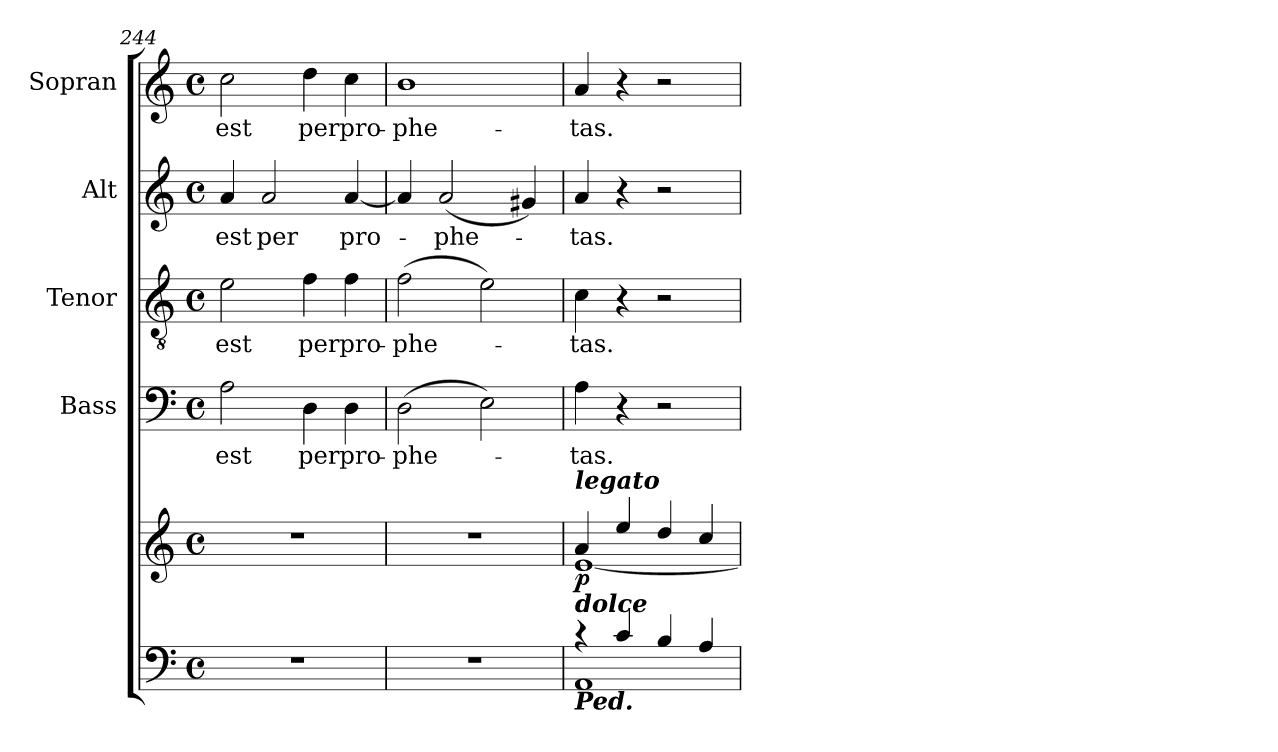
**kern	**kern	**dynam	**kern	**text	**kern	**text	**kern	**text	**kern	**text
*part5	*part5	*part5	*part4	*part4	*part3	*part3	*part2	*part2	*part1	*part1
*staff6	*staff5	*staff5/6	*staff4	*staff4	*staff3	*staff3	*staff2	*staff2	*staff1	*staff1
*	*	*	*I"Bass	*	*I"Tenor	*	*I"Alt	*	*I"Sopran	*
*	*	*	*I'B.	*	*I'T.	*	*I'A.	*	*I'S.	*
*clefF4	*clefG2	*	*clefF4	*	*clefGv2	*	*clefG2	*	*clefG2	*
*k[]	*k[]	*	*k[]	*	*k[]	*	*k[]	*	*k[]	*
*C:	*C:	*	*C:	*	*C:	*	*C:	*	*C:	*
*M4/4	*M4/4	*	*M4/4	*	*M4/4	*	*M4/4	*	*M4/4	*
*met(c)	*met(c)	*	*met(c)	*	*met(c)	*	*met(c)	*	*met(c)	*
=244	=244	=244	=244	=244	=244	=244	=244	=244	=244	=244
!	!	!	!	!LO:LY:b	!	!LO:LY:b	!	!LO:LY:b	!	!LO:LY:b
1r	1r	.	2A\	est	2e\	est	4a/	est	2cc\	est
!	!	!	!	!	!	!	!	!LO:LY:b	!	!
.	.	.	.	.	.	.	2a/	per	.	.
!	!	!	!	!LO:LY:b	!	!LO:LY:b	!	!	!	!LO:LY:b
.	.	.	4D\	per	4f\	per	.	.	4dd\	per
!	!	!	!	!LO:LY:b	!	!LO:LY:b	!	!LO:LY:b	!	!LO:LY:b
.	.	.	4D\	pro-	4f\	pro-	[4a/	pro-	4cc\	pro-
=245	=245	=245	=245	=245	=245	=245	=245	=245	=245	=245
!	!	!	!	!LO:LY:b	!	!LO:LY:b	!	!	!	!LO:LY:b
1r	1r	.	(>2D\	-phe-	(>2f\	-phe-	4a/]	.	1b	-phe-
!	!	!	!	!	!	!	!	!LO:LY:b	!	!
.	.	.	.	.	.	.	(<2a/	-phe-	.	.
.	.	.	2E\)	.	2e\)	.	.	.	.	.
.	.	.	.	.	.	.	4g#X/)	.	.	.
=246	=246	=246	=246	=246	=246	=246	=246	=246	=246	=246
*^	*^	*	*	*	*	*	*	*	*	*
!	!	!LO:TX:b:Bi:t=dolce	!	!	!	!	!	!	!	!	!	!
!	!	!LO:TX:a:Bi:t=legato	!	!	!	!	!	!	!	!	!	!
!LO:TX:b:Bi:t=Ped.	!	!	!	!	!	!	!	!	!	!	!	!
!	!	!	!	!LO:DY:b	!	!LO:LY:b	!	!LO:LY:b	!	!LO:LY:b	!	!LO:LY:b
4rc	1AA	4a/	[<1e	p	4A\	-tas.	4c\	-tas.	4a/	-tas.	4a/	-tas.
4c/	.	4ee/	.	.	4r	.	4r	.	4r	.	4r	.
4B/	.	4dd/	.	.	2r	.	2r	.	2r	.	2r	.
4A/	.	4cc/	.	.	.	.	.	.	.	.	.	.
*v	*v	*	*	*	*	*	*	*	*	*	*	*
*	*v	*v	*	*	*	*	*	*	*	*	*
=	=	=	=	=	=	=	=	=	=	=
*-	*-	*-	*-	*-	*-	*-	*-	*-	*-	*-
